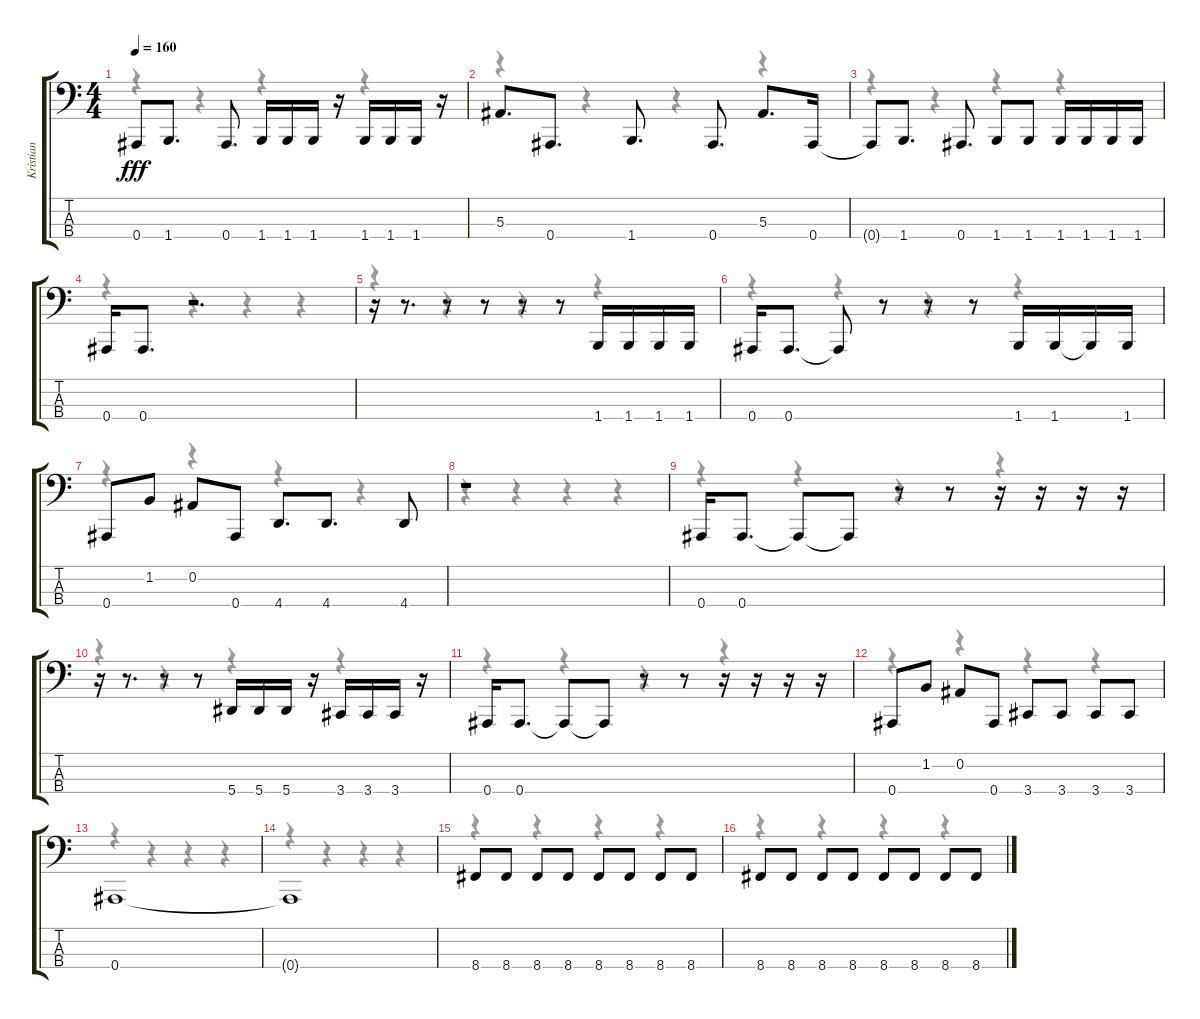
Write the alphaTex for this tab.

\track ("Kristian" "Kristian") {instrument electricbassfinger}
\staff {score tabs}
\tuning (Eb2 Bb1 F1 Bb0) {hide}
\voice
\ts (4 4)
\tempo 160
\clef f4
\ks c
0.4{t}.8{dy fff} 1.4.8{d} 0.4.8{d} 1.4.16 1.4.16 1.4.16 r.16 1.4.16 1.4.16 1.4.16 r.16 |
5.3.8{d} 0.4.8{d} 1.4.8{d} 0.4.8{d} 5.3.8{d} 0.4.16 |
0.4{t}.8 1.4.8{d} 0.4.8{d} 1.4.8 1.4.8 1.4.16 1.4.16 1.4.16 1.4.16 |
0.4.16 0.4.8{d} r.2{d} |
r.16 r.8{d} r.8 r.8 r.8 r.8 1.4.16 1.4.16 1.4.16 1.4.16 |
0.4.16 0.4.8{d} 0.4{t}.8 r.8 r.8 r.8 1.4.16 1.4.16 1.4{t}.16 1.4.16 |
0.4.8 1.2.8 0.2.8 0.4.8 4.4.8{d} 4.4.8{d} 4.4.8 |
r.1 |
0.4.16 0.4.8{d} 0.4{t}.8 0.4{t}.8 r.8 r.8 r.16 r.16 r.16 r.16 |
r.16 r.8{d} r.8 r.8 5.4.16 5.4.16 5.4.16 r.16 3.4.16 3.4.16 3.4.16 r.16 |
0.4.16 0.4.8{d} 0.4{t}.8 0.4{t}.8 r.8 r.8 r.16 r.16 r.16 r.16 |
0.4.8 1.2.8 0.2.8 0.4.8 3.4.8 3.4.8 3.4.8 3.4.8 |
0.4.1 |
0.4{t}.1 |
8.4.8 8.4.8 8.4.8 8.4.8 8.4.8 8.4.8 8.4.8 8.4.8 |
8.4.8 8.4.8 8.4.8 8.4.8 8.4.8 8.4.8 8.4.8 8.4.8
\voice
\clef f4
\ottava regular
\simile none
\ks c
r.4{dy f} r.4 r.4 r.4 |
r.4 r.4 r.4 r.4 |
r.4 r.4 r.4 r.4 |
r.4 r.4 r.4 r.4 |
r.4 r.4 r.4 r.4 |
r.4 r.4 r.4 r.4 |
r.4 r.4 r.4 r.4 |
r.4 r.4 r.4 r.4 |
r.4 r.4 r.4 r.4 |
r.4 r.4 r.4 r.4 |
r.4 r.4 r.4 r.4 |
r.4 r.4 r.4 r.4 |
r.4 r.4 r.4 r.4 |
r.4 r.4 r.4 r.4 |
r.4 r.4 r.4 r.4 |
r.4 r.4 r.4 r.4
